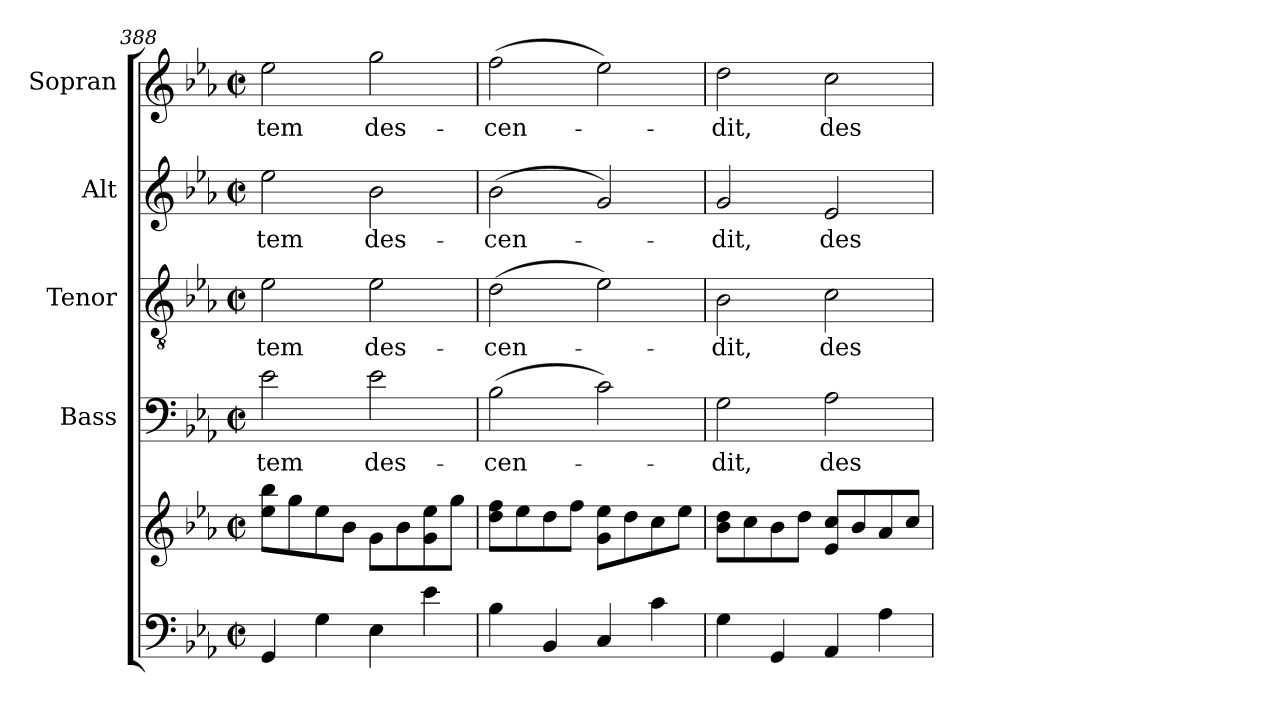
**kern	**kern	**kern	**text	**kern	**text	**kern	**text	**kern	**text
*part5	*part5	*part4	*part4	*part3	*part3	*part2	*part2	*part1	*part1
*staff6	*staff5	*staff4	*staff4	*staff3	*staff3	*staff2	*staff2	*staff1	*staff1
*	*	*I"Bass	*	*I"Tenor	*	*I"Alt	*	*I"Sopran	*
*	*	*I'B.	*	*I'T.	*	*I'A.	*	*I'S.	*
*clefF4	*clefG2	*clefF4	*	*clefGv2	*	*clefG2	*	*clefG2	*
*k[b-e-a-]	*k[b-e-a-]	*k[b-e-a-]	*	*k[b-e-a-]	*	*k[b-e-a-]	*	*k[b-e-a-]	*
*E-:	*E-:	*E-:	*	*E-:	*	*E-:	*	*E-:	*
*M2/2	*M2/2	*M2/2	*	*M2/2	*	*M2/2	*	*M2/2	*
*met(c|)	*met(c|)	*met(c|)	*	*met(c|)	*	*met(c|)	*	*met(c|)	*
=388	=388	=388	=388	=388	=388	=388	=388	=388	=388
!	!	!	!LO:LY:b	!	!LO:LY:b	!	!LO:LY:b	!	!LO:LY:b
4GG/	8ee-\ 8bb-\L	2e-\	-tem	2e-\	-tem	2ee-\	-tem	2ee-\	-tem
.	8gg\	.	.	.	.	.	.	.	.
4G\	8ee-\	.	.	.	.	.	.	.	.
.	8b-\J	.	.	.	.	.	.	.	.
!	!	!	!LO:LY:b	!	!LO:LY:b	!	!LO:LY:b	!	!LO:LY:b
4E-\	8g\L	2e-\	des-	2e-\	des-	2b-\	des-	2gg\	des-
.	8b-\	.	.	.	.	.	.	.	.
4e-\	8g\ 8ee-\	.	.	.	.	.	.	.	.
.	8gg\J	.	.	.	.	.	.	.	.
=389	=389	=389	=389	=389	=389	=389	=389	=389	=389
!	!	!	!LO:LY:b	!	!LO:LY:b	!	!LO:LY:b	!	!LO:LY:b
4B-\	8dd\ 8ff\L	(>2B-\	-cen-	(>2d\	-cen-	(>2b-\	-cen-	(>2ff\	-cen-
.	8ee-\	.	.	.	.	.	.	.	.
4BB-/	8dd\	.	.	.	.	.	.	.	.
.	8ff\J	.	.	.	.	.	.	.	.
4C/	8g\ 8ee-\L	2c\)	.	2e-\)	.	2g/)	.	2ee-\)	.
.	8dd\	.	.	.	.	.	.	.	.
4c\	8cc\	.	.	.	.	.	.	.	.
.	8ee-\J	.	.	.	.	.	.	.	.
!!LO:PB:g=z
=390	=390	=390	=390	=390	=390	=390	=390	=390	=390
!	!	!	!LO:LY:b	!	!LO:LY:b	!	!LO:LY:b	!	!LO:LY:b
4G\	8b-\ 8dd\L	2G\	-dit,	2B-\	-dit,	2g/	-dit,	2dd\	-dit,
.	8cc\	.	.	.	.	.	.	.	.
4GG/	8b-\	.	.	.	.	.	.	.	.
.	8dd\J	.	.	.	.	.	.	.	.
!	!	!	!LO:LY:b	!	!LO:LY:b	!	!LO:LY:b	!	!LO:LY:b
4AA-/	8e-/ 8cc/L	2A-\	des-	2c\	des-	2e-/	des-	2cc\	des-
.	8b-/	.	.	.	.	.	.	.	.
4A-\	8a-/	.	.	.	.	.	.	.	.
.	8cc/J	.	.	.	.	.	.	.	.
=	=	=	=	=	=	=	=	=	=
*-	*-	*-	*-	*-	*-	*-	*-	*-	*-
